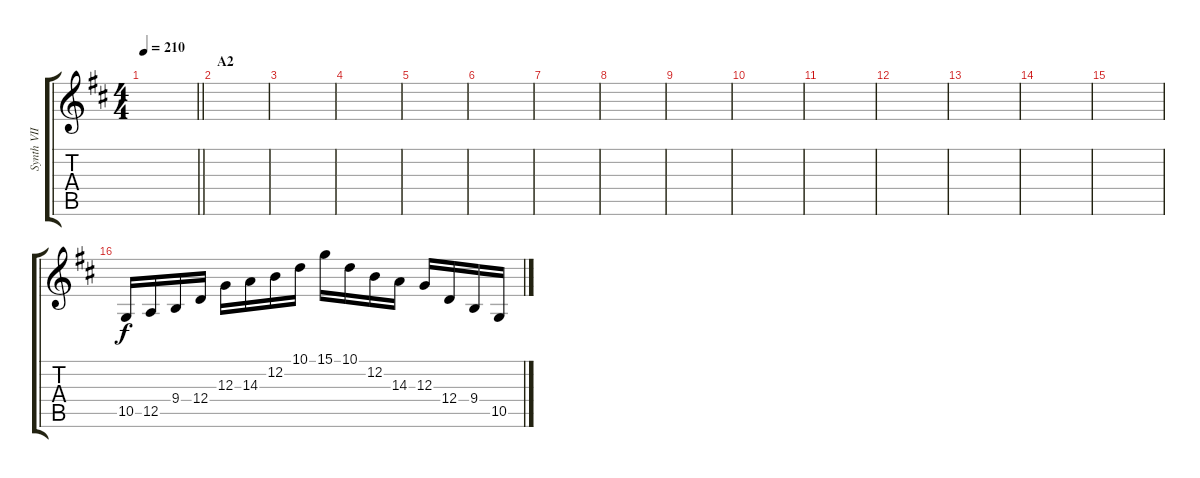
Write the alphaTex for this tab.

\track ("Synth VII (Kotobuki Tsumugi)" "Synth VII ") {instrument lead2sawtooth}
\staff {score tabs}
\tuning (E4 B3 G3 D3 A2 E2) {hide}
\ts (4 4)
\tempo 210
\clef g2
\barLineRight lightlight
\ks d
|
\section ("" "A2")
|
|
|
|
|
|
|
|
|
|
|
|
|
|
10.5.16 12.5.16 9.4.16 12.4.16 12.3.16 14.3.16 12.2.16 10.1.16 15.1.16 10.1.16 12.2.16 14.3.16 12.3.16 12.4.16 9.4.16 10.5.16
